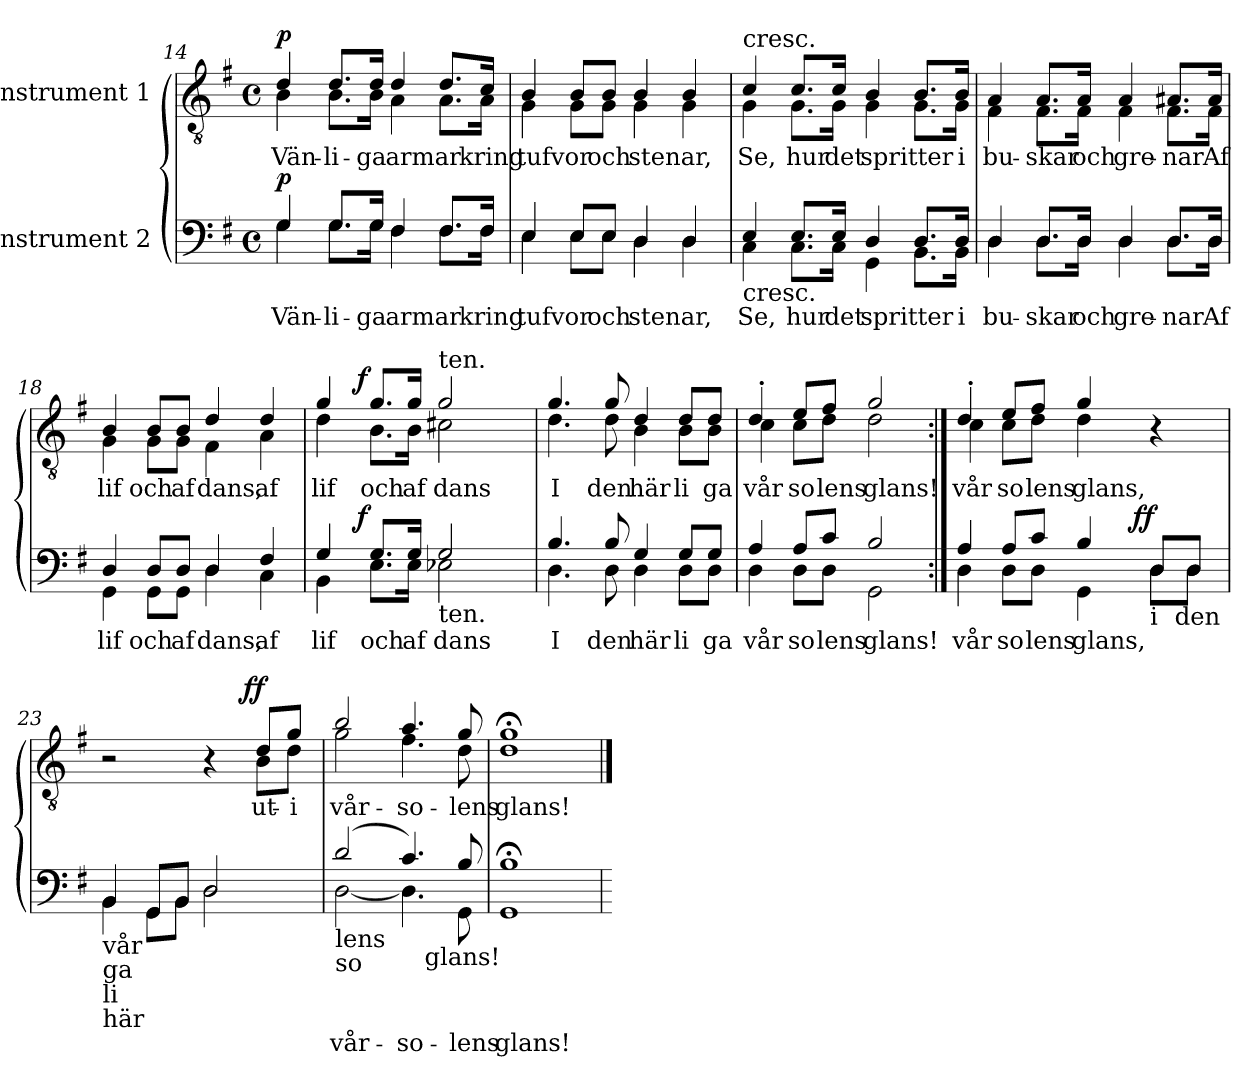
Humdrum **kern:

**kern	**text	**dynam	**kern	**text	**dynam
*part2	*part2	*part2	*part1	*part1	*part1
*staff2	*staff2	*staff2	*staff1	*staff1	*staff1
*I"Instrument 2	*	*	*I"Instrument 1	*	*
!!LO:PB:g=z
*clefF4	*	*	*clefGv2	*	*
*k[f#]	*	*	*k[f#]	*	*
*G:	*	*	*G:	*	*
*M4/4	*	*	*M4/4	*	*
*met(c)	*	*	*met(c)	*	*
=14	=14	=14	=14	=14	=14
!	!LO:LY:a:cj	!LO:DY:b	!	!LO:LY:b:cj	!LO:DY:a
*^	*	*	*^	*	*
4G/	4G\	Vän-	p	4d/	4B\	Vän-	p
!	!	!LO:LY:a:cj	!	!	!	!LO:LY:b:cj	!
8.G/L	8.G\L	-li-	.	8.d/L	8.B\L	-li-	.
!	!	!LO:LY:a:cj	!	!	!	!LO:LY:b:cj	!
16G/Jk	16G\Jk	-ga	.	16d/Jk	16B\Jk	-ga	.
!	!	!LO:LY:a	!	!	!	!LO:LY:b	!
4F#/	4F#\	armar	.	4d/	4A\	armar	.
8.F#/L	8.F#\L	.	.	8.d/L	8.A\L	.	.
!	!	!LO:LY:a:cj	!	!	!	!LO:LY:b:cj	!
16F#/Jk	16F#\Jk	kring	.	16c/Jk	16A\Jk	kring	.
=15	=15	=15	=15	=15	=15	=15	=15
!	!	!LO:LY:a	!	!	!	!LO:LY:b	!
4E/	4E\	tufvor	.	4B/	4G\	tufvor	.
8E/L	8E\L	.	.	8B/L	8G\L	.	.
!	!	!LO:LY:a:cj	!	!	!	!LO:LY:b:cj	!
8E/J	8E\J	och	.	8B/J	8G\J	och	.
!	!	!LO:LY:a	!	!	!	!LO:LY:b	!
4D/	4D\	stenar,	.	4B/	4G\	stenar,	.
4D/	4D\	.	.	4B/	4G\	.	.
=16	=16	=16	=16	=16	=16	=16	=16
!	!	!	!	!LO:TX:a:t=cresc.	!	!	!
!LO:TX:b:t=cresc.	!	!	!	!	!	!	!
!	!	!LO:LY:a:cj	!	!	!	!LO:LY:b:cj	!
4E/	4C\	Se,	.	4c/	4G\	Se,	.
!	!	!LO:LY:a:cj	!	!	!	!LO:LY:b:cj	!
8.E/L	8.C\L	hur	.	8.c/L	8.G\L	hur	.
!	!	!LO:LY:a:cj	!	!	!	!LO:LY:b:cj	!
16E/Jk	16C\Jk	det	.	16c/Jk	16G\Jk	det	.
!	!	!LO:LY:a:cj	!	!	!	!LO:LY:b:cj	!
4D/	4GG\	spritter	.	4B/	4G\	spritter	.
8.D/L	8.BB\L	.	.	8.B/L	8.G\L	.	.
!	!	!LO:LY:a:cj	!	!	!	!LO:LY:b:cj	!
16D/Jk	16BB\Jk	i	.	16B/Jk	16G\Jk	i	.
!!LO:LB:g=z	!!
=17	=17	=17	=17	=17	=17	=17	=17
!	!	!LO:LY:a:cj	!	!	!	!LO:LY:b:cj	!
4D/	4D\	bu-	.	4A/	4F#\	bu-	.
!	!	!LO:LY:a:cj	!	!	!	!LO:LY:b:cj	!
8.D/L	8.D\L	-skar	.	8.A/L	8.F#\L	-skar	.
!	!	!LO:LY:a:cj	!	!	!	!LO:LY:b:cj	!
16D/Jk	16D\Jk	och	.	16A/Jk	16F#\Jk	och	.
!	!	!LO:LY:a:cj	!	!	!	!LO:LY:b:cj	!
4D/	4D\	gre-	.	4A/	4F#\	gre-	.
!	!	!LO:LY:a:cj	!	!	!	!LO:LY:b:cj	!
8.D/L	8.D\L	-nar	.	8.A#X/L	8.F#\L	-nar	.
!	!	!LO:LY:a:cj	!	!	!	!LO:LY:b:cj	!
16D/Jk	16D\Jk	Af	.	16A#/Jk	16F#\Jk	Af	.
=18	=18	=18	=18	=18	=18	=18	=18
!	!	!LO:LY:a:cj	!	!	!	!LO:LY:b:cj	!
4D/	4GG\	lif	.	4B/	4G\	lif	.
!	!	!LO:LY:a:cj	!	!	!	!LO:LY:b:cj	!
8D/L	8GG\L	och	.	8B/L	8G\L	och	.
!	!	!LO:LY:a:cj	!	!	!	!LO:LY:b:cj	!
8D/J	8GG\J	af	.	8B/J	8G\J	af	.
!	!	!LO:LY:a:cj	!	!	!	!LO:LY:b:cj	!
4D/	4D\	dans,	.	4d/	4F#\	dans,	.
!	!	!LO:LY:a:cj	!	!	!	!LO:LY:b:cj	!
4F#/	4C\	af	.	4d/	4A\	af	.
=19	=19	=19	=19	=19	=19	=19	=19
!	!	!LO:LY:a:cj	!	!	!	!LO:LY:b:cj	!
*	*^	*	*	*	*^	*	*
4G/	4BB\	8..ryy	lif	.	4g/	4d\	8..ryy	lif	.
!	!	!	!	!LO:DY:b	!	!	!	!	!LO:DY:a
.	.	2ryy	.	f	.	.	2ryy	.	f
!	!	!	!LO:LY:a:cj	!	!	!	!	!LO:LY:b:cj	!
8.G/L	8.E\L	.	och	.	8.g/L	8.B\L	.	och	.
!	!	!	!LO:LY:a:cj	!	!	!	!	!LO:LY:b:cj	!
16G/Jk	16E\Jk	.	af	.	16g/Jk	16B\Jk	.	af	.
!	!	!	!	!	!LO:TX:a:t=ten.	!	!	!	!
!LO:TX:b:t=ten.	!	!	!	!	!	!	!	!	!
!	!	!	!LO:LY:a:cj	!	!	!	!	!LO:LY:b:cj	!
2G/	2E-X\	.	dans	.	2g/	2c#X\	.	dans	.
.	.	4ryy	.	.	.	.	4ryy	.	.
.	.	32ryy	.	.	.	.	32ryy	.	.
!!LO:LB:g=z
=20	=20	=20	=20	=20	=20	=20	=20	=20	=20
!	!	!	!LO:LY:a:cj	!	!	!	!	!LO:LY:b:cj	!
*	*v	*v	*	*	*	*	*	*	*
*	*	*	*	*	*v	*v	*	*
4.B/	4.D\	I	.	4.g/	4.d\	I	.
!	!	!LO:LY:a:cj	!	!	!	!LO:LY:b:cj	!
8B/	8D\	den	.	8g/	8d\	den	.
!	!	!LO:LY:a:cj	!	!	!	!LO:LY:b:cj	!
4G/	4D\	här	.	4d/	4B\	här	.
!	!	!LO:LY:a:cj	!	!	!	!LO:LY:b:cj	!
8G/L	8D\L	li	.	8d/L	8B\L	li	.
!	!	!LO:LY:a:cj	!	!	!	!LO:LY:b:cj	!
8G/J	8D\J	ga	.	8d/J	8B\J	ga	.
=21	=21	=21	=21	=21	=21	=21	=21
!	!	!LO:LY:a:cj	!	!	!	!LO:LY:b:cj	!
4A/	4D\	vår	.	4d'>/	4c\	vår	.
!	!	!LO:LY:a:cj	!	!	!	!LO:LY:b:cj	!
8A/L	8D\L	so	.	8e/L	8c\L	so	.
!	!	!LO:LY:a:cj	!	!	!	!LO:LY:b:cj	!
8c/J	8D\J	lens	.	8f#/J	8d\J	lens	.
!	!	!LO:LY:a:cj	!	!	!	!LO:LY:b:cj	!
2B/	2GG\	glans!	.	2g/	2d\	glans!	.
=22:|!	=22:|!	=22:|!	=22:|!	=22:|!	=22:|!	=22:|!	=22:|!
!	!	!LO:LY:a:cj	!	!	!	!LO:LY:b:cj	!
*^	*^	*	*	*	*	*	*
4A/	4D\	2ryy	2ryy	vår	.	4d'>/	4c\	vår	.
!	!	!	!	!LO:LY:a:cj	!	!	!	!LO:LY:b:cj	!
8A/L	8D\L	.	.	so	.	8e/L	8c\L	so	.
!	!	!	!	!LO:LY:a:cj	!	!	!	!LO:LY:b:cj	!
8c/J	8D\J	.	.	lens	.	8f#/J	8d\J	lens	.
!	!	!	!	!LO:LY:a:cj	!	!	!	!LO:LY:b:cj	!
4B/	4GG\	8ryy	4ryy	glans,	.	4g/	4d\	glans,	.
.	.	16ryy	.	.	.	.	.	.	.
.	.	64ryy	.	.	.	.	.	.	.
!	!	!	!	!	!LO:DY:a	!	!	!	!
.	.	4ryy	.	.	ff	.	.	.	.
!LO:TX:b:t=i	!	!	!	!	!	!	!	!	!
8D/L	8D\L	.	16.ryy	.	.	4r	4ryy	.	.
!	!	!	!LO:TX:b:t=den	!	!	!	!	!	!
.	.	.	8ryy	.	.	.	.	.	.
8D/J	8D\J	.	.	.	.	.	.	.	.
.	.	32.ryy	.	.	.	.	.	.	.
.	.	.	32ryy	.	.	.	.	.	.
*	*v	*v	*v	*	*	*	*	*	*
!!LO:LB:g=z
=23	=23	=23	=23	=23	=23	=23	=23
*	*	*	*	*	*^	*	*
4BB/	4BB\	.	.	2r	2.ryy	2ryy	.	.
8GG/L	8GG\L	.	.	.	.	.	.	.
8BB/J	8BB\J	.	.	.	.	.	.	.
2D/	2D\	.	.	4r	.	8..ryy	.	.
!	!	!	!	!	!	!	!	!LO:DY:a
.	.	.	.	.	.	4ryy	.	ff
!	!	!	!	!	!	!	!LO:LY:b:cj	!
.	.	.	.	8d/L	8B\L	.	ut-	.
!	!	!	!	!	!	!	!LO:LY:b:cj	!
.	.	.	.	8g/J	8d\J	.	-i	.
.	.	.	.	.	.	32ryy	.	.
!	!LO:TX:b:t=vår	!	!	!	!	!	!	!
!	!LO:TX:b:t=ga	!	!	!	!	!	!	!
!	!LO:TX:b:t=li	!	!	!	!	!	!	!
!	!LO:TX:b:t=här	!	!	!	!	!	!	!
=24	=24	=24	=24	=24	=24	=24	=24	=24
!	!	!LO:LY:a:cj	!	!	!	!	!LO:LY:b:cj	!
*	*	*	*	*	*v	*v	*	*
(>2d/	[<2D\	vår-	.	2b/	2g\	vår-	.
!	!	!LO:LY:a:cj	!	!	!	!LO:LY:b:cj	!
4.c/)	4.D\]	-so-	.	4.a/	4.f#\	-so-	.
!	!	!LO:LY:a:cj	!	!	!	!LO:LY:b:cj	!
8B/	8GG\	-lens	.	8g/	8d\	-lens	.
!	!LO:TX:b:t=lens	!	!	!	!	!	!
!	!LO:TX:b:t=so	!	!	!	!	!	!
=25	=25	=25	=25	=25	=25	=25	=25
!	!	!LO:LY:a:cj	!	!	!	!LO:LY:b:cj	!
*v	*v	*	*	*	*	*	*
*	*	*	*v	*v	*	*
1B;< 1GG;<	glans!	.	1g;< 1d;<	glans!	.
!LO:TX:b:t=glans!	!	!	!	!	!
=	==	==	==	==	==
*-	*-	*-	*-	*-	*-
